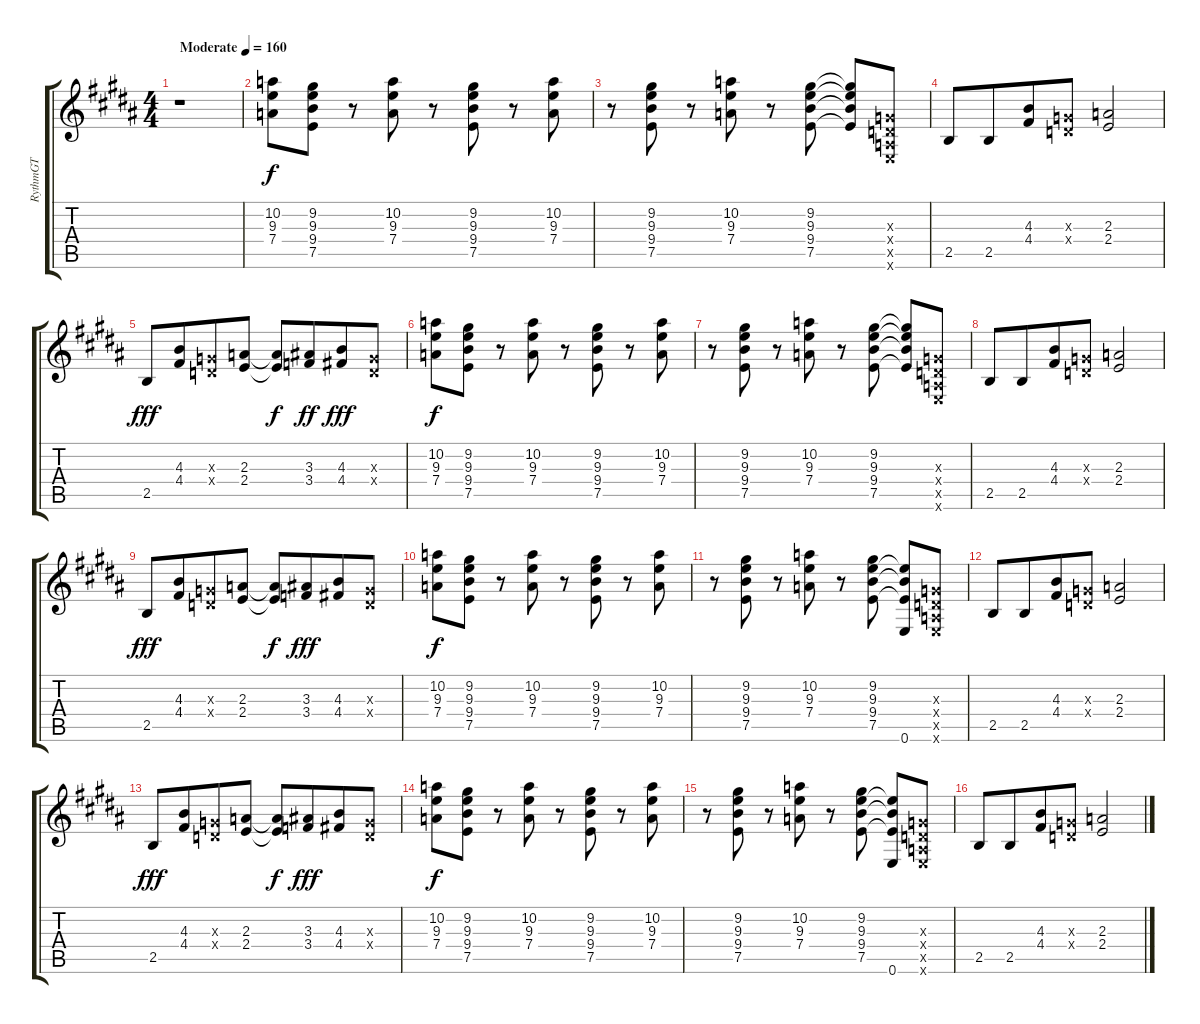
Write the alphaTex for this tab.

\track ("RythmGT" "RythmGT") {instrument distortionguitar}
\staff {score tabs}
\tuning (E4 B3 G3 D3 A2 E2) {hide}
\ts (4 4)
\tempo (160 "Moderate")
\clef g2
\ks b
r.1{dy f instrument distortionguitar} |
(10.2 9.3 7.4).8 (9.2 9.3 9.4 7.5).8 r.8 (10.2 9.3 7.4).8 r.8 (9.2 9.3 9.4 7.5).8 r.8 (10.2 9.3 7.4).8 |
r.8 (9.2 9.3 9.4 7.5).8 r.8 (10.2 9.3 7.4).8 r.8 (9.2 9.3 9.4 7.5).8 (9.2{t} 9.3{t} 9.4{t} 7.5{t}).8 (0.3{x} 0.4{x} 0.5{x} 0.6{x}).8 |
2.5.8 2.5.8{beam merge} (4.3 4.4).8 (0.3{x} 0.4{x}).8 (2.3 2.4).2 |
2.5.8{dy fff beam merge} (4.3 4.4).8{beam merge} (0.3{x} 0.4{x}).8{beam merge} (2.3 2.4).8{beam split} (2.3{t} 2.4{t}).8{dy f} (3.3 3.4).8{dy ff beam merge} (4.3 4.4).8{dy fff} (0.3{x} 0.4{x}).8 |
(10.2 9.3 7.4).8{dy f} (9.2 9.3 9.4 7.5).8 r.8 (10.2 9.3 7.4).8 r.8 (9.2 9.3 9.4 7.5).8 r.8 (10.2 9.3 7.4).8 |
r.8 (9.2 9.3 9.4 7.5).8 r.8 (10.2 9.3 7.4).8 r.8 (9.2 9.3 9.4 7.5).8 (9.2{t} 9.3{t} 9.4{t} 7.5{t}).8 (0.3{x} 0.4{x} 0.5{x} 0.6{x}).8 |
2.5.8 2.5.8{beam merge} (4.3 4.4).8 (0.3{x} 0.4{x}).8 (2.3 2.4).2 |
2.5.8{dy fff} (4.3 4.4).8{beam merge} (0.3{x} 0.4{x}).8 (2.3 2.4).8 (2.3{t} 2.4{t}).8{dy f} (3.3 3.4).8{dy fff beam merge} (4.3 4.4).8 (0.3{x} 0.4{x}).8 |
(10.2 9.3 7.4).8{dy f} (9.2 9.3 9.4 7.5).8 r.8 (10.2 9.3 7.4).8 r.8 (9.2 9.3 9.4 7.5).8 r.8 (10.2 9.3 7.4).8 |
r.8 (9.2 9.3 9.4 7.5).8 r.8 (10.2 9.3 7.4).8 r.8 (9.2 9.3 9.4 7.5).8 (9.3{t} 9.4{t} 7.5{t} 0.6).8 (0.3{x} 0.4{x} 0.5{x} 0.6{x}).8 |
2.5.8 2.5.8{beam merge} (4.3 4.4).8 (0.3{x} 0.4{x}).8 (2.3 2.4).2 |
2.5.8{dy fff} (4.3 4.4).8{beam merge} (0.3{x} 0.4{x}).8 (2.3 2.4).8 (2.3{t} 2.4{t}).8{dy f} (3.3 3.4).8{dy fff beam merge} (4.3 4.4).8 (0.3{x} 0.4{x}).8 |
(10.2 9.3 7.4).8{dy f} (9.2 9.3 9.4 7.5).8 r.8 (10.2 9.3 7.4).8 r.8 (9.2 9.3 9.4 7.5).8 r.8 (10.2 9.3 7.4).8 |
r.8 (9.2 9.3 9.4 7.5).8 r.8 (10.2 9.3 7.4).8 r.8 (9.2 9.3 9.4 7.5).8 (9.3{t} 9.4{t} 7.5{t} 0.6).8 (0.3{x} 0.4{x} 0.5{x} 0.6{x}).8 |
2.5.8 2.5.8{beam merge} (4.3 4.4).8 (0.3{x} 0.4{x}).8 (2.3 2.4).2
